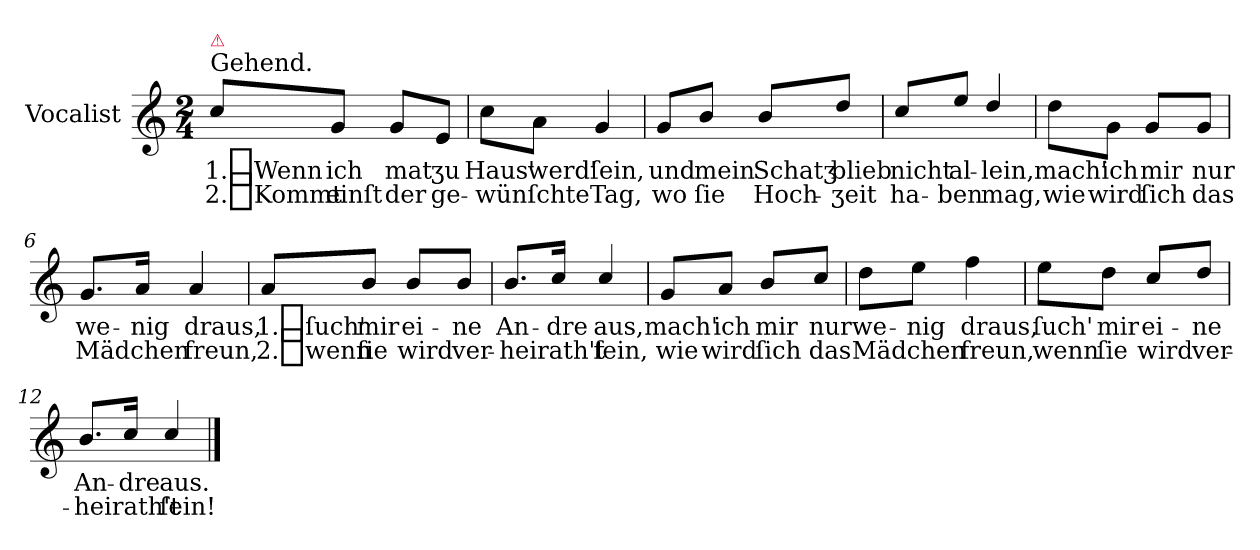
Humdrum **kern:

**kern	**text	**text
*part1	*part1	*part1
*staff1	*staff1	*staff1
*I"Vocalist	*	*
*clefG2	*	*
*k[]	*	*
*C:	*	*
*M2/4	*	*
=1	=1	=1
!LO:TX:a:t=Gehend.	!	!
!LO:TX:a:color=crimson:t=⚠	!	!
8cc/L	1._Wenn	2._Kommt
8g/J	ich	einſt
8g/L	mat	der
8e/J	ʒu	ge-
=2	=2	=2
8cc\L	Haus'	-wünſchte
8a\J	werd'	.
4g	ſein,	Tag,
=3	=3	=3
8g/L	und	wo
8b/J	mein	ſie
8b/L	Schatʒ	Hoch-
8dd/J	blieb	-ʒeit
=4	=4	=4
8cc/L	nicht	ha-
8ee/J	al-	-ben
4dd/	-lein,	mag,
=5	=5	=5
8dd\L	mach'	wie
8g\J	ich	wird
8g/L	mir	ſich
8g/J	nur	das
=6	=6	=6
8.g/L	we-	Mädchen
16a/Jk	-nig	.
4a	draus,	freun,
=7	=7	=7
8a/L	1._ſuch'	2._wenn
8b/J	mir	ſie
8b/L	ei-	wird
8b/J	-ne	ver-
=8	=8	=8
8.b/L	An-	-heirath't
16cc/Jk	-dre	.
4cc/	aus,	ſein,
=9	=9	=9
8g/L	mach'	wie
8a/J	ich	wird
8b/L	mir	ſich
8cc/J	nur	das
=10	=10	=10
8dd\L	we-	Mädchen
8ee\J	-nig	.
4ff	draus,	freun,
=11	=11	=11
8ee\L	ſuch'	wenn
8dd\J	mir	ſie
8cc/L	ei-	wird
8dd/J	-ne	ver-
=12	=12	=12
8.b/L	An-	-heirath't
16cc/Jk	-dre	.
4cc/	aus.	ſein!
==	==	==
*-	*-	*-
